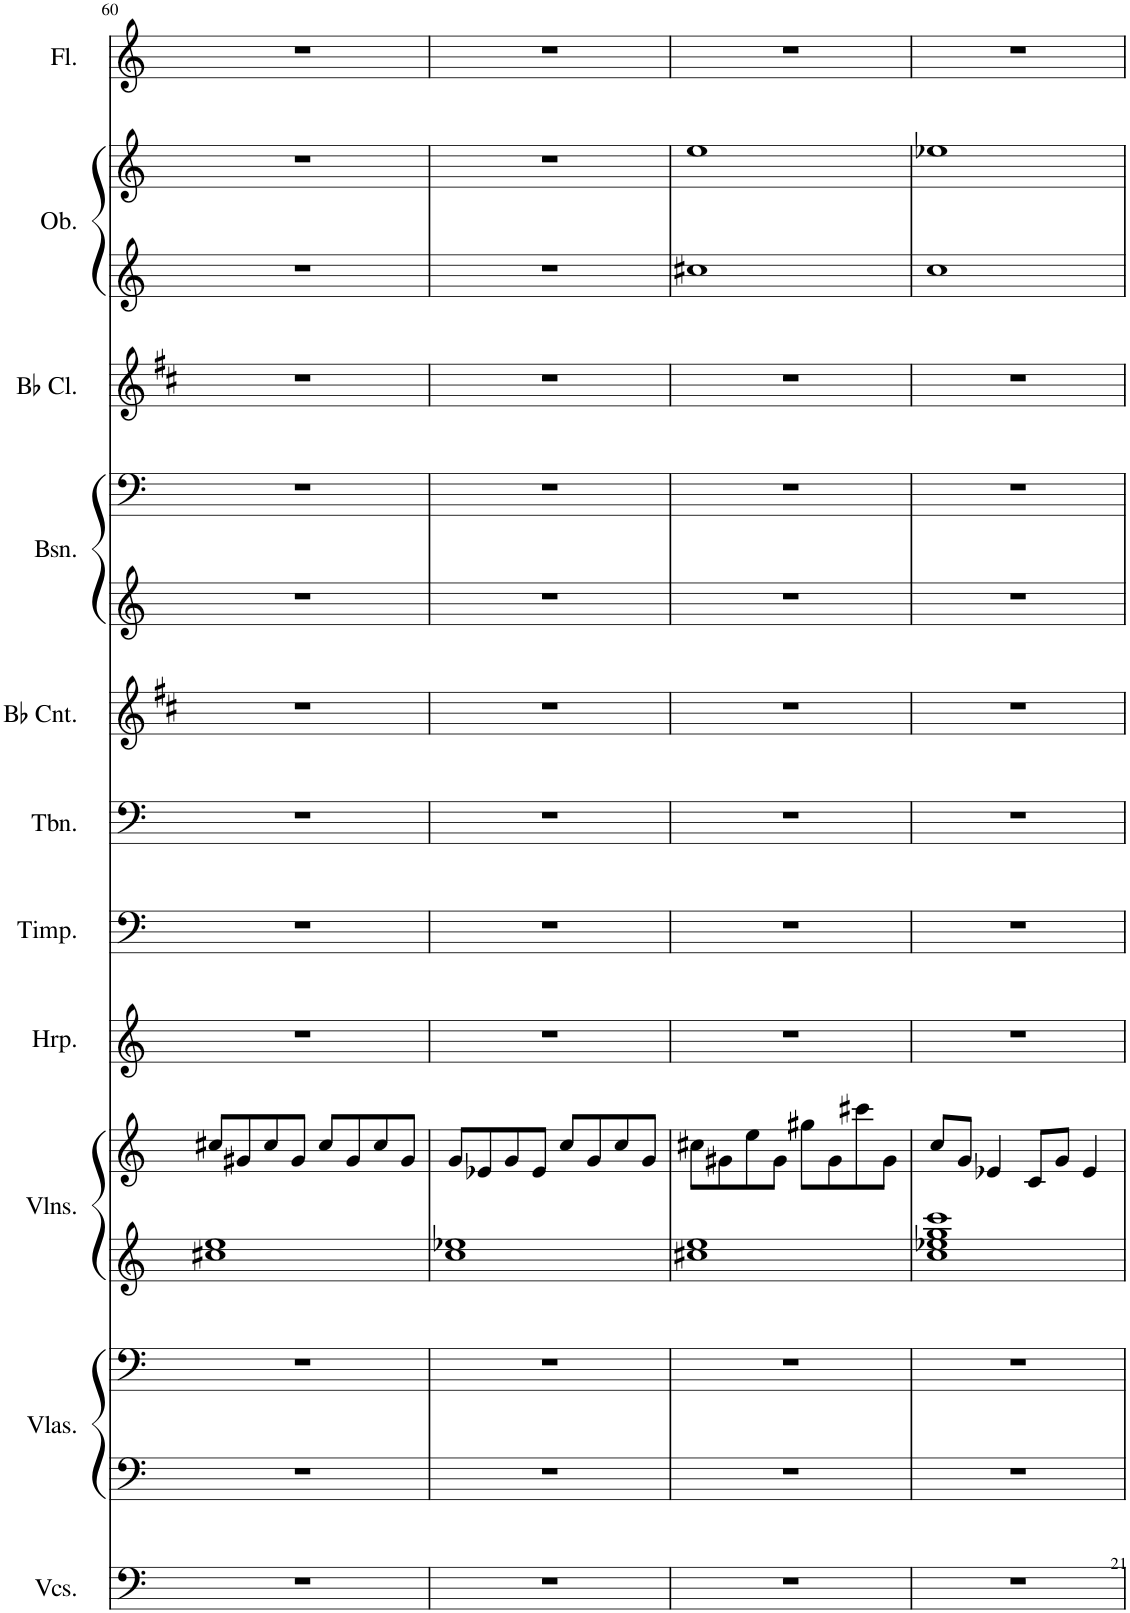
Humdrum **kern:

**kern	**kern	**kern	**kern	**kern	**kern	**kern	**kern	**kern	**kern	**kern	**kern	**kern	**kern	**kern
*part11	*part10	*part10	*part9	*part9	*part8	*part7	*part6	*part5	*part4	*part4	*part3	*part2	*part2	*part1
*staff15	*staff14	*staff13	*staff12	*staff11	*staff10	*staff9	*staff8	*staff7	*staff6	*staff5	*staff4	*staff3	*staff2	*staff1
*I"Violoncellos	*I"Violas	*	*I"Violins	*	*I"Harp	*I"Timpani	*I"Trombone	*I"Bb Cornet	*I"Bassoon	*	*I"Bb Clarinet	*I"Oboe	*	*I"Flute
*I'Vcs.	*I'Vlas.	*	*I'Vlns.	*	*I'Hrp.	*I'Timp.	*I'Tbn.	*I'Bb Cnt.	*I'Bsn.	*	*I'Bb Cl.	*I'Ob.	*	*I'Fl.
!!LO:PB:g=z
*clefF4	*clefF4	*clefF4	*clefG2	*clefG2	*clefG2	*clefF4	*clefF4	*clefG2	*clefG2	*clefF4	*clefG2	*clefG2	*clefG2	*clefG2
*	*	*	*	*	*	*	*	*Trd1c2	*	*	*Trd1c2	*	*	*
*k[]	*k[]	*k[]	*k[]	*k[]	*k[]	*k[]	*k[]	*k[f#c#]	*k[]	*k[]	*k[f#c#]	*k[]	*k[]	*k[]
*M4/4	*M4/4	*M4/4	*M4/4	*M4/4	*M4/4	*M4/4	*M4/4	*M4/4	*M4/4	*M4/4	*M4/4	*M4/4	*M4/4	*M4/4
=60	=60	=60	=60	=60	=60	=60	=60	=60	=60	=60	=60	=60	=60	=60
1r	1r	1r	1cc#X 1ee	8cc#X/L	1r	1r	1r	1r	1r	1r	1r	1r	1r	1r
.	.	.	.	8g#X/	.	.	.	.	.	.	.	.	.	.
.	.	.	.	8cc#/	.	.	.	.	.	.	.	.	.	.
.	.	.	.	8g#/J	.	.	.	.	.	.	.	.	.	.
.	.	.	.	8cc#/L	.	.	.	.	.	.	.	.	.	.
.	.	.	.	8g#/	.	.	.	.	.	.	.	.	.	.
.	.	.	.	8cc#/	.	.	.	.	.	.	.	.	.	.
.	.	.	.	8g#/J	.	.	.	.	.	.	.	.	.	.
=61	=61	=61	=61	=61	=61	=61	=61	=61	=61	=61	=61	=61	=61	=61
1r	1r	1r	1cc 1ee-X	8g/L	1r	1r	1r	1r	1r	1r	1r	1r	1r	1r
.	.	.	.	8e-X/	.	.	.	.	.	.	.	.	.	.
.	.	.	.	8g/	.	.	.	.	.	.	.	.	.	.
.	.	.	.	8e-/J	.	.	.	.	.	.	.	.	.	.
.	.	.	.	8cc/L	.	.	.	.	.	.	.	.	.	.
.	.	.	.	8g/	.	.	.	.	.	.	.	.	.	.
.	.	.	.	8cc/	.	.	.	.	.	.	.	.	.	.
.	.	.	.	8g/J	.	.	.	.	.	.	.	.	.	.
=62	=62	=62	=62	=62	=62	=62	=62	=62	=62	=62	=62	=62	=62	=62
1r	1r	1r	1cc#X 1ee	8cc#X\L	1r	1r	1r	1r	1r	1r	1r	1cc#X	1ee	1r
.	.	.	.	8g#X\	.	.	.	.	.	.	.	.	.	.
.	.	.	.	8ee\	.	.	.	.	.	.	.	.	.	.
.	.	.	.	8g#\J	.	.	.	.	.	.	.	.	.	.
.	.	.	.	8gg#X\L	.	.	.	.	.	.	.	.	.	.
.	.	.	.	8g#\	.	.	.	.	.	.	.	.	.	.
.	.	.	.	8ccc#X\	.	.	.	.	.	.	.	.	.	.
.	.	.	.	8g#\J	.	.	.	.	.	.	.	.	.	.
=63	=63	=63	=63	=63	=63	=63	=63	=63	=63	=63	=63	=63	=63	=63
1r	1r	1r	1cc 1ee-X 1gg 1ccc	8cc/L	1r	1r	1r	1r	1r	1r	1r	1cc	1ee-X	1r
.	.	.	.	8g/J	.	.	.	.	.	.	.	.	.	.
.	.	.	.	4e-X/	.	.	.	.	.	.	.	.	.	.
.	.	.	.	8c/L	.	.	.	.	.	.	.	.	.	.
.	.	.	.	8g/J	.	.	.	.	.	.	.	.	.	.
.	.	.	.	4e-/	.	.	.	.	.	.	.	.	.	.
=	=	=	=	=	=	=	=	=	=	=	=	=	=	=
*-	*-	*-	*-	*-	*-	*-	*-	*-	*-	*-	*-	*-	*-	*-
